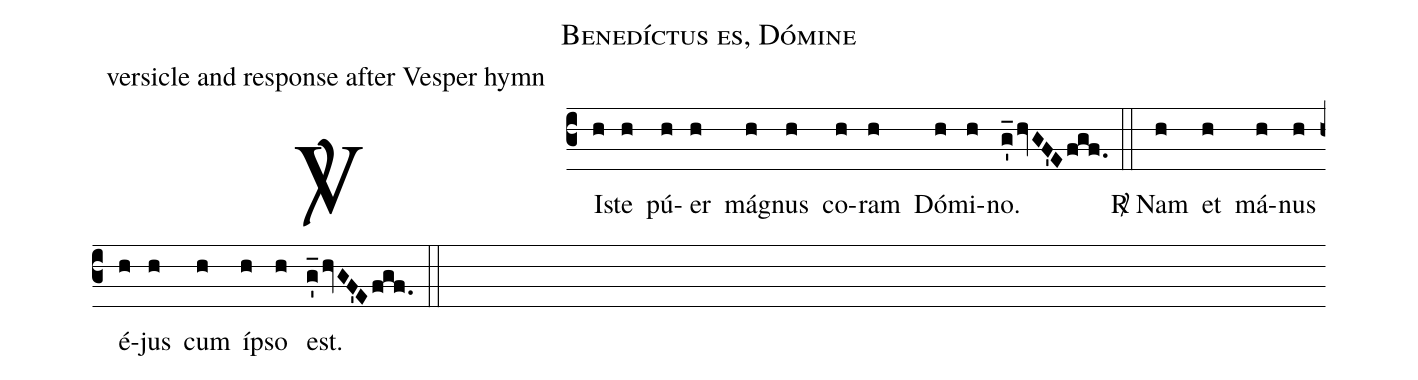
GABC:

name: Benedíctus es, Dómine;
office-part: versicle and response after Vesper hymn Jam sol recédit ígneus;
def-m1:\ifx\vrlinebreak\undefined\else;
def-m2:\fi;
%%
% The syntax in this part is called gabc. Please refer to http://home.gna.org/gregorio/gabc/#basis

(c3)<sp>V/</sp>~I(h)ste(h) pú(h)er(h) má(h)gnus(h) co(h)ram(h) Dó(h)mi(h)no.(g_'/hvGF'Efgf.) (::[em1]Z[em2])
<sp>R/</sp>~Nam(h) et(h) má(h)nus(h) é(h)jus(h) cum(h) í(h)pso(h) est.(g_'/hvGF'Efgf.) (::)
